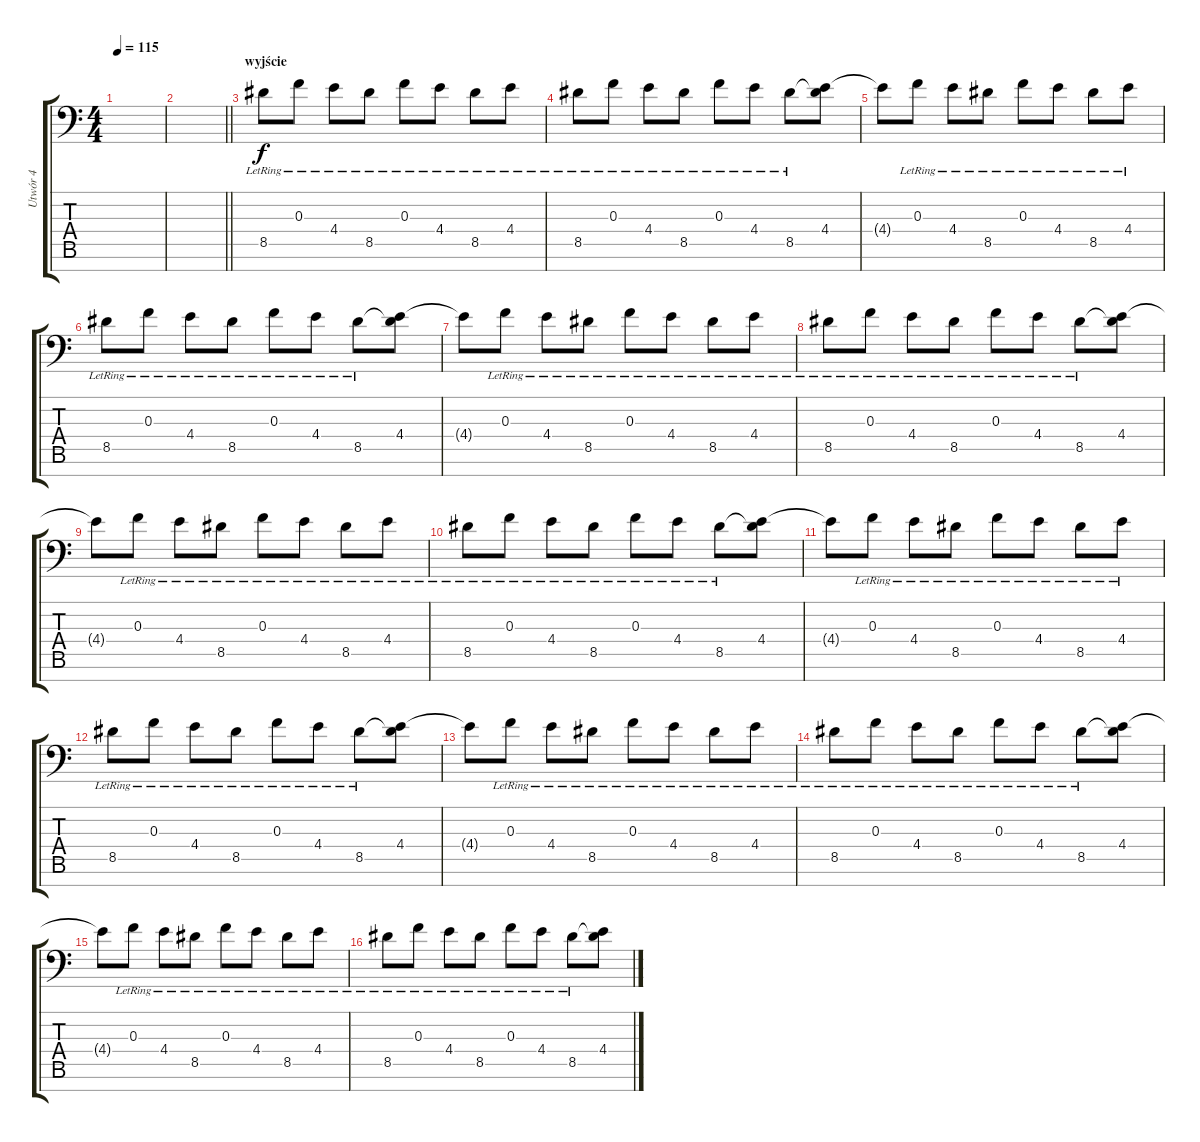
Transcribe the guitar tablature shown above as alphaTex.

\track ("Utwór 4" "Utwór 4") {instrument overdrivenguitar}
\staff {score tabs}
\tuning (D4 A3 F3 C3 G2 D2 A1) {hide}
\ts (4 4)
\tempo 115
\clef f4
\ks c
|
\barLineRight lightlight
|
\section ("" "wyjście")
8.5{lr}.8 0.3{lr}.8 4.4{lr}.8 8.5{lr}.8 0.3{lr}.8 4.4{lr}.8 8.5{lr}.8 4.4{lr}.8 |
8.5{lr}.8 0.3{lr}.8 4.4{lr}.8 8.5{lr}.8 0.3{lr}.8 4.4{lr}.8 8.5{lr}.8 (4.4 8.5{t}).8 |
4.4{t}.8 0.3{lr}.8 4.4{lr}.8 8.5{lr}.8 0.3{lr}.8 4.4{lr}.8 8.5{lr}.8 4.4{lr}.8 |
8.5{lr}.8 0.3{lr}.8 4.4{lr}.8 8.5{lr}.8 0.3{lr}.8 4.4{lr}.8 8.5{lr}.8 (4.4 8.5{t}).8 |
4.4{t}.8 0.3{lr}.8 4.4{lr}.8 8.5{lr}.8 0.3{lr}.8 4.4{lr}.8 8.5{lr}.8 4.4{lr}.8 |
8.5{lr}.8 0.3{lr}.8 4.4{lr}.8 8.5{lr}.8 0.3{lr}.8 4.4{lr}.8 8.5{lr}.8 (4.4 8.5{t}).8 |
4.4{t}.8 0.3{lr}.8 4.4{lr}.8 8.5{lr}.8 0.3{lr}.8 4.4{lr}.8 8.5{lr}.8 4.4{lr}.8 |
8.5{lr}.8 0.3{lr}.8 4.4{lr}.8 8.5{lr}.8 0.3{lr}.8 4.4{lr}.8 8.5{lr}.8 (4.4 8.5{t}).8 |
4.4{t}.8 0.3{lr}.8 4.4{lr}.8 8.5{lr}.8 0.3{lr}.8 4.4{lr}.8 8.5{lr}.8 4.4{lr}.8 |
8.5{lr}.8 0.3{lr}.8 4.4{lr}.8 8.5{lr}.8 0.3{lr}.8 4.4{lr}.8 8.5{lr}.8 (4.4 8.5{t}).8 |
4.4{t}.8 0.3{lr}.8 4.4{lr}.8 8.5{lr}.8 0.3{lr}.8 4.4{lr}.8 8.5{lr}.8 4.4{lr}.8 |
8.5{lr}.8 0.3{lr}.8 4.4{lr}.8 8.5{lr}.8 0.3{lr}.8 4.4{lr}.8 8.5{lr}.8 (4.4 8.5{t}).8 |
4.4{t}.8 0.3{lr}.8 4.4{lr}.8 8.5{lr}.8 0.3{lr}.8 4.4{lr}.8 8.5{lr}.8 4.4{lr}.8 |
8.5{lr}.8 0.3{lr}.8 4.4{lr}.8 8.5{lr}.8 0.3{lr}.8 4.4{lr}.8 8.5{lr}.8 (4.4 8.5{t}).8
